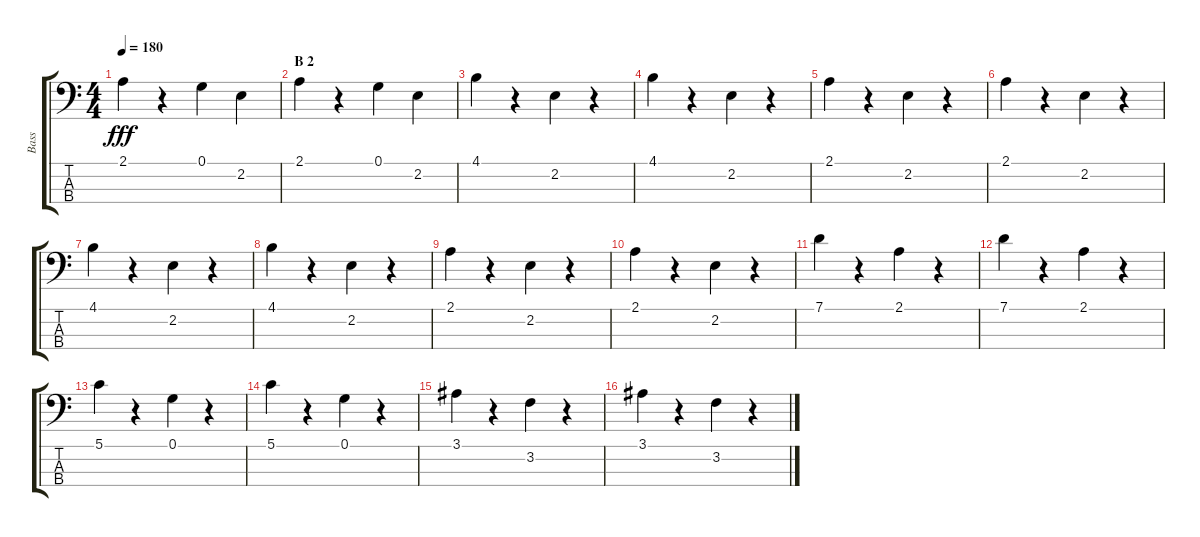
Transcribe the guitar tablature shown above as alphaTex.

\track ("Bass" "Bass") {instrument electricguitarmuted}
\staff {score tabs}
\tuning (G2 D2 A1 E1) {hide}
\ts (4 4)
\tempo 180
\clef f4
\ks c
2.1.4{dy fff} r.4 0.1.4 2.2.4 |
\section ("" "B 2")
2.1.4 r.4 0.1.4 2.2.4 |
4.1.4 r.4 2.2.4 r.4 |
4.1.4 r.4 2.2.4 r.4 |
2.1.4 r.4 2.2.4 r.4 |
2.1.4 r.4 2.2.4 r.4 |
4.1.4 r.4 2.2.4 r.4 |
4.1.4 r.4 2.2.4 r.4 |
2.1.4 r.4 2.2.4 r.4 |
2.1.4 r.4 2.2.4 r.4 |
7.1.4 r.4 2.1.4 r.4 |
7.1.4 r.4 2.1.4 r.4 |
5.1.4 r.4 0.1.4 r.4 |
5.1.4 r.4 0.1.4 r.4 |
3.1.4 r.4 3.2.4 r.4 |
3.1.4 r.4 3.2.4 r.4
